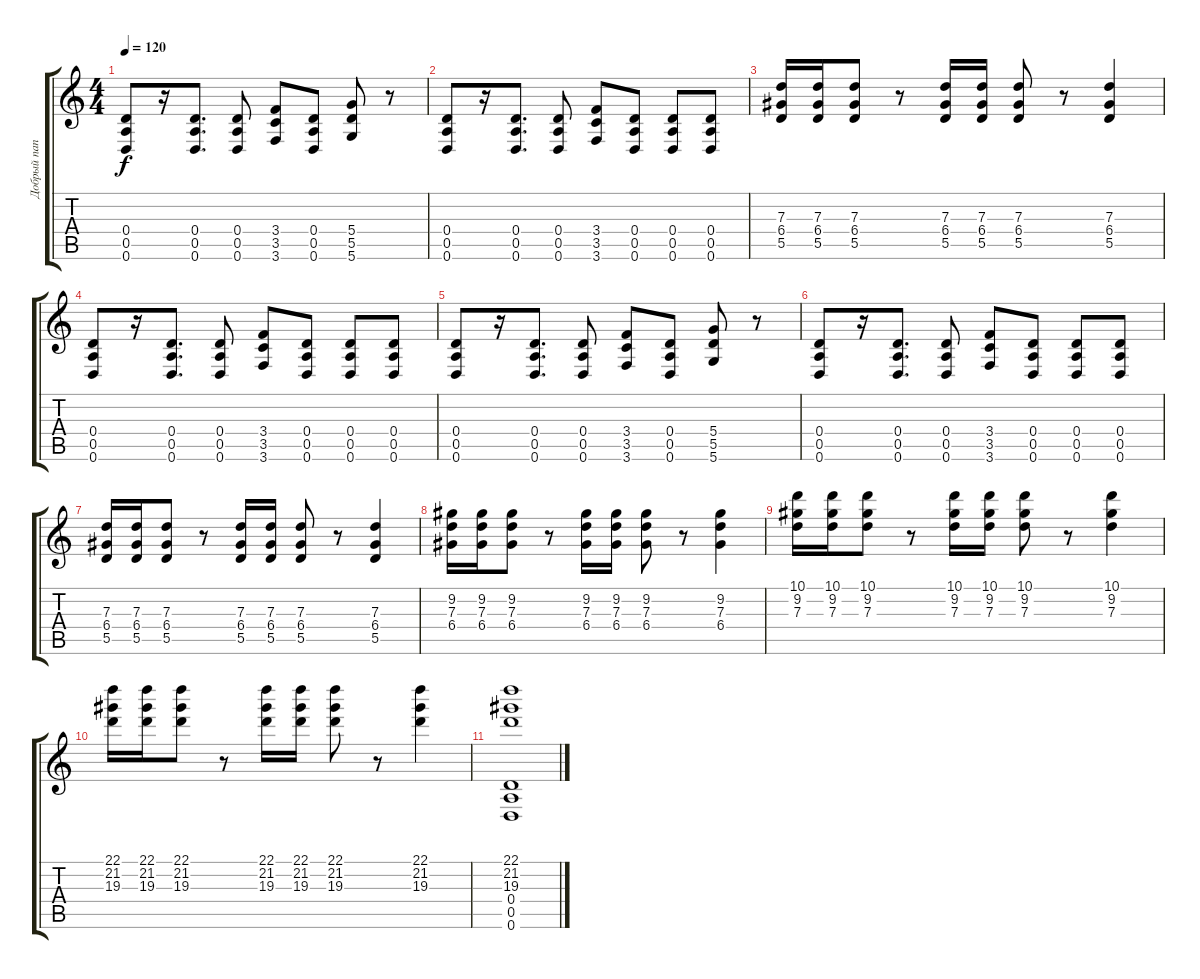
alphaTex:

\track ("Добрый папка с балалайкой" "Добрый пап") {instrument distortionguitar}
\staff {score tabs}
\tuning (E4 B3 G3 D3 A2 D2) {hide}
\ts (4 4)
\tempo 120
\clef g2
\ks c
(0.4 0.5 0.6).8{dy f} r.16 (0.4 0.5 0.6).8{d} (0.4 0.5 0.6).8 (3.4 3.5 3.6).8 (0.4 0.5 0.6).8 (5.4 5.5 5.6).8 r.8 |
(0.4 0.5 0.6).8 r.16 (0.4 0.5 0.6).8{d} (0.4 0.5 0.6).8 (3.4 3.5 3.6).8 (0.4 0.5 0.6).8 (0.4 0.5 0.6).8 (0.4 0.5 0.6).8 |
(7.3 6.4 5.5).16 (7.3 6.4 5.5).16 (7.3 6.4 5.5).8 r.8 (7.3 6.4 5.5).16 (7.3 6.4 5.5).16 (7.3 6.4 5.5).8 r.8 (7.3 6.4 5.5).4 |
(0.4 0.5 0.6).8 r.16 (0.4 0.5 0.6).8{d} (0.4 0.5 0.6).8 (3.4 3.5 3.6).8 (0.4 0.5 0.6).8 (0.4 0.5 0.6).8 (0.4 0.5 0.6).8 |
(0.4 0.5 0.6).8 r.16 (0.4 0.5 0.6).8{d} (0.4 0.5 0.6).8 (3.4 3.5 3.6).8 (0.4 0.5 0.6).8 (5.4 5.5 5.6).8 r.8 |
(0.4 0.5 0.6).8 r.16 (0.4 0.5 0.6).8{d} (0.4 0.5 0.6).8 (3.4 3.5 3.6).8 (0.4 0.5 0.6).8 (0.4 0.5 0.6).8 (0.4 0.5 0.6).8 |
(7.3 6.4 5.5).16 (7.3 6.4 5.5).16 (7.3 6.4 5.5).8 r.8 (7.3 6.4 5.5).16 (7.3 6.4 5.5).16 (7.3 6.4 5.5).8 r.8 (7.3 6.4 5.5).4 |
(9.2 7.3 6.4).16 (9.2 7.3 6.4).16 (9.2 7.3 6.4).8 r.8 (9.2 7.3 6.4).16 (9.2 7.3 6.4).16 (9.2 7.3 6.4).8 r.8 (9.2 7.3 6.4).4 |
(10.1 9.2 7.3).16 (10.1 9.2 7.3).16 (10.1 9.2 7.3).8 r.8 (10.1 9.2 7.3).16 (10.1 9.2 7.3).16 (10.1 9.2 7.3).8 r.8 (10.1 9.2 7.3).4 |
(22.1 21.2 19.3).16 (22.1 21.2 19.3).16 (22.1 21.2 19.3).8 r.8 (22.1 21.2 19.3).16 (22.1 21.2 19.3).16 (22.1 21.2 19.3).8 r.8 (22.1 21.2 19.3).4 |
(22.1 21.2 19.3 0.4 0.5 0.6).1
